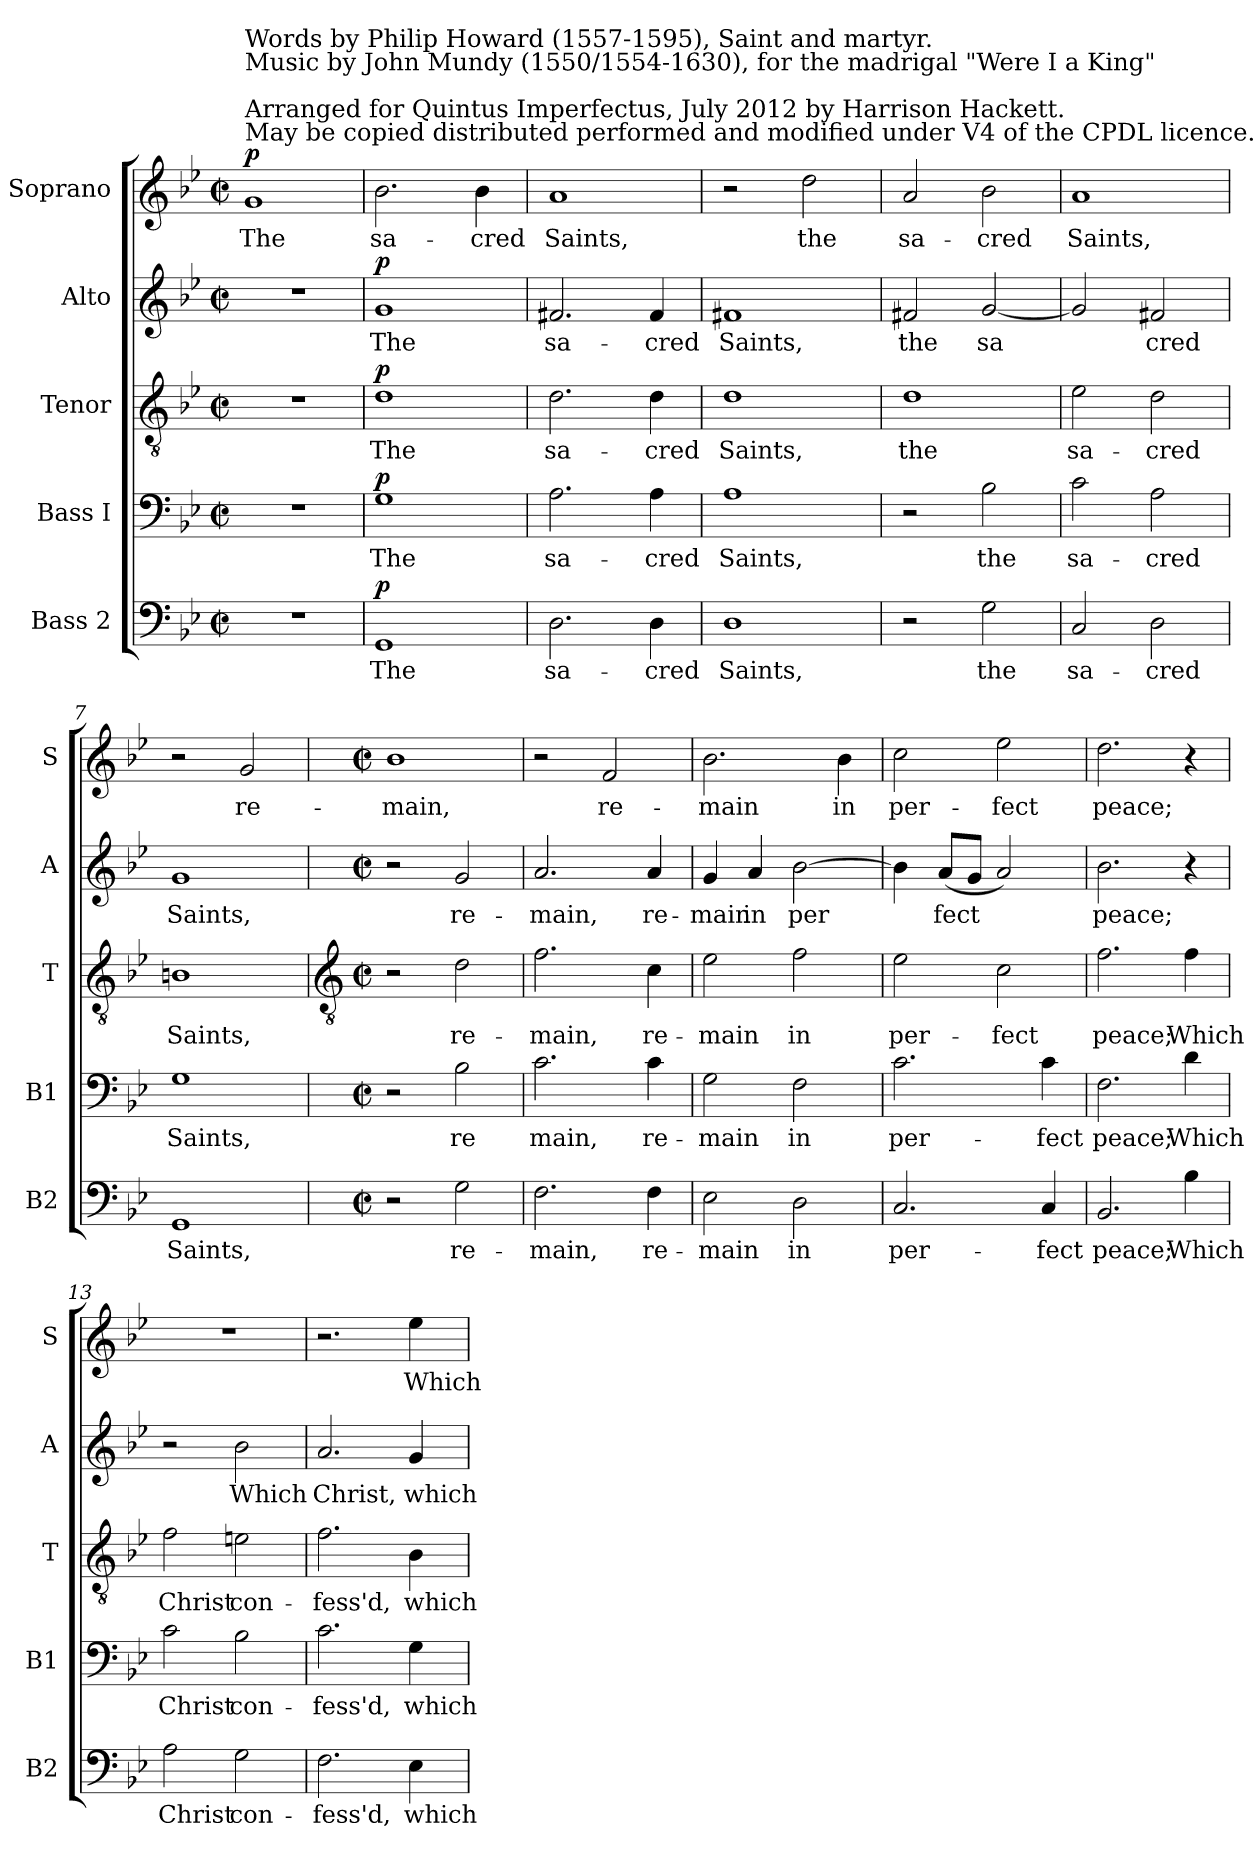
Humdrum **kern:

**kern	**text	**dynam	**kern	**text	**dynam	**kern	**text	**dynam	**kern	**text	**dynam	**kern	**text	**dynam
*part5	*part5	*part5	*part4	*part4	*part4	*part3	*part3	*part3	*part2	*part2	*part2	*part1	*part1	*part1
*staff5	*staff5	*staff5	*staff4	*staff4	*staff4	*staff3	*staff3	*staff3	*staff2	*staff2	*staff2	*staff1	*staff1	*staff1
*I"Bass 2	*	*	*I"Bass I	*	*	*I"Tenor	*	*	*I"Alto	*	*	*I"Soprano	*	*
*I'B2	*	*	*I'B1	*	*	*I'T	*	*	*I'A	*	*	*I'S	*	*
*clefF4	*	*	*clefF4	*	*	*clefGv2	*	*	*clefG2	*	*	*clefG2	*	*
*k[b-e-]	*	*	*k[b-e-]	*	*	*k[b-e-]	*	*	*k[b-e-]	*	*	*k[b-e-]	*	*
*B-:	*	*	*B-:	*	*	*B-:	*	*	*B-:	*	*	*B-:	*	*
*M2/2	*	*	*M2/2	*	*	*M2/2	*	*	*M2/2	*	*	*M2/2	*	*
*met(c|)	*	*	*met(c|)	*	*	*met(c|)	*	*	*met(c|)	*	*	*met(c|)	*	*
=1	=1	=1	=1	=1	=1	=1	=1	=1	=1	=1	=1	=1	=1	=1
!	!	!	!	!	!	!	!	!	!	!	!	!LO:TX:a:t=Words by Philip Howard (1557-1595), Saint and martyr.\nMusic by John Mundy (1550/1554-1630), for the madrigal "Were I a King"\n\nArranged for Quintus Imperfectus, July 2012 by Harrison Hackett.\nMay be copied distributed performed and modified under V4 of the CPDL licence.	!	!
!	!	!	!	!	!	!	!	!	!	!	!	!	!LO:LY:b	!LO:DY:a
1r	.	.	1r	.	.	1r	.	.	1r	.	.	1g	The	p
=2	=2	=2	=2	=2	=2	=2	=2	=2	=2	=2	=2	=2	=2	=2
!	!LO:LY:b	!LO:DY:a	!	!LO:LY:b	!LO:DY:a	!	!LO:LY:b	!LO:DY:a	!	!LO:LY:b	!LO:DY:a	!	!LO:LY:b	!
1GG	The	p	1G	The	p	1d	The	p	1g	The	p	2.b-	sa-	.
!	!	!	!	!	!	!	!	!	!	!	!	!	!LO:LY:b	!
.	.	.	.	.	.	.	.	.	.	.	.	4b-	-cred	.
=3	=3	=3	=3	=3	=3	=3	=3	=3	=3	=3	=3	=3	=3	=3
!	!LO:LY:b	!	!	!LO:LY:b	!	!	!LO:LY:b	!	!	!LO:LY:b	!	!	!LO:LY:b	!
2.D	sa-	.	2.A	sa-	.	2.d	sa-	.	2.f#X	sa-	.	1a	Saints,	.
!	!LO:LY:b	!	!	!LO:LY:b	!	!	!LO:LY:b	!	!	!LO:LY:b	!	!	!	!
4D	-cred	.	4A	-cred	.	4d	-cred	.	4f#	-cred	.	.	.	.
=4	=4	=4	=4	=4	=4	=4	=4	=4	=4	=4	=4	=4	=4	=4
!	!LO:LY:b	!	!	!LO:LY:b	!	!	!LO:LY:b	!	!	!LO:LY:b	!	!	!	!
1D	Saints,	.	1A	Saints,	.	1d	Saints,	.	1f#X	Saints,	.	2r	.	.
!	!	!	!	!	!	!	!	!	!	!	!	!	!LO:LY:b	!
.	.	.	.	.	.	.	.	.	.	.	.	2dd	the	.
=5	=5	=5	=5	=5	=5	=5	=5	=5	=5	=5	=5	=5	=5	=5
!	!	!	!	!	!	!	!LO:LY:b	!	!	!LO:LY:b	!	!	!LO:LY:b	!
2r	.	.	2r	.	.	1d	the	.	2f#X	the	.	2a	sa-	.
!	!LO:LY:b	!	!	!LO:LY:b	!	!	!	!	!	!LO:LY:b	!	!	!LO:LY:b	!
2G	the	.	2B-	the	.	.	.	.	[2g	sa	.	2b-	-cred	.
=6	=6	=6	=6	=6	=6	=6	=6	=6	=6	=6	=6	=6	=6	=6
!	!LO:LY:b	!	!	!LO:LY:b	!	!	!LO:LY:b	!	!	!	!	!	!LO:LY:b	!
2C	sa-	.	2c	sa-	.	2e-	sa-	.	2g]	.	.	1a	Saints,	.
!	!LO:LY:b	!	!	!LO:LY:b	!	!	!LO:LY:b	!	!	!LO:LY:b	!	!	!	!
2D	-cred	.	2A	-cred	.	2d	-cred	.	2f#X	cred	.	.	.	.
=7	=7	=7	=7	=7	=7	=7	=7	=7	=7	=7	=7	=7	=7	=7
!	!LO:LY:b	!	!	!LO:LY:b	!	!	!LO:LY:b	!	!	!LO:LY:b	!	!	!	!
1GG	Saints,	.	1G	Saints,	.	1Bn	Saints,	.	1g	Saints,	.	2r	.	.
!	!	!	!	!	!	!	!	!	!	!	!	!	!LO:LY:b	!
.	.	.	.	.	.	.	.	.	.	.	.	2g	re-	.
!!LO:LB:g=z
=8	=8	=8	=8	=8	=8	=8	=8	=8	=8	=8	=8	=8	=8	=8
*	*	*	*	*	*	*clefGv2	*	*	*	*	*	*	*	*
*M2/2	*	*	*M2/2	*	*	*M2/2	*	*	*M2/2	*	*	*M2/2	*	*
*met(c|)	*	*	*met(c|)	*	*	*met(c|)	*	*	*met(c|)	*	*	*met(c|)	*	*
!	!	!	!	!	!	!	!	!	!	!	!	!	!LO:LY:b	!
2r	.	.	2r	.	.	2r	.	.	2r	.	.	1b-	-main,	.
!	!LO:LY:b	!	!	!LO:LY:b	!	!	!LO:LY:b	!	!	!LO:LY:b	!	!	!	!
2G	re-	.	2B-	re	.	2d	re-	.	2g	re-	.	.	.	.
=9	=9	=9	=9	=9	=9	=9	=9	=9	=9	=9	=9	=9	=9	=9
!	!LO:LY:b	!	!	!LO:LY:b	!	!	!LO:LY:b	!	!	!LO:LY:b	!	!	!	!
2.F	-main,	.	2.c	main,	.	2.f	-main,	.	2.a	-main,	.	2r	.	.
!	!	!	!	!	!	!	!	!	!	!	!	!	!LO:LY:b	!
.	.	.	.	.	.	.	.	.	.	.	.	2f	re-	.
!	!LO:LY:b	!	!	!LO:LY:b	!	!	!LO:LY:b	!	!	!LO:LY:b	!	!	!	!
4F	re-	.	4c	re-	.	4c	re-	.	4a	re-	.	.	.	.
=10	=10	=10	=10	=10	=10	=10	=10	=10	=10	=10	=10	=10	=10	=10
!	!LO:LY:b	!	!	!LO:LY:b	!	!	!LO:LY:b	!	!	!LO:LY:b	!	!	!LO:LY:b	!
2E-	-main	.	2G	-main	.	2e-	-main	.	4g	-main	.	2.b-	-main	.
!	!	!	!	!	!	!	!	!	!	!LO:LY:b	!	!	!	!
.	.	.	.	.	.	.	.	.	4a	in	.	.	.	.
!	!LO:LY:b	!	!	!LO:LY:b	!	!	!LO:LY:b	!	!	!LO:LY:b	!	!	!	!
2D	in	.	2F	in	.	2f	in	.	[2b-	per	.	.	.	.
!	!	!	!	!	!	!	!	!	!	!	!	!	!LO:LY:b	!
.	.	.	.	.	.	.	.	.	.	.	.	4b-	in	.
=11	=11	=11	=11	=11	=11	=11	=11	=11	=11	=11	=11	=11	=11	=11
!	!LO:LY:b	!	!	!LO:LY:b	!	!	!LO:LY:b	!	!	!	!	!	!LO:LY:b	!
2.C	per-	.	2.c	per-	.	2e-	per-	.	4b-]	.	.	2cc	per-	.
!	!	!	!	!	!	!	!	!	!	!LO:LY:b	!	!	!	!
.	.	.	.	.	.	.	.	.	(<8aL	fect	.	.	.	.
.	.	.	.	.	.	.	.	.	8gJ	.	.	.	.	.
!	!	!	!	!	!	!	!LO:LY:b	!	!	!	!	!	!LO:LY:b	!
.	.	.	.	.	.	2c	-fect	.	2a)	.	.	2ee-	-fect	.
!	!LO:LY:b	!	!	!LO:LY:b	!	!	!	!	!	!	!	!	!	!
4C	-fect	.	4c	-fect	.	.	.	.	.	.	.	.	.	.
=12	=12	=12	=12	=12	=12	=12	=12	=12	=12	=12	=12	=12	=12	=12
!	!LO:LY:b	!	!	!LO:LY:b	!	!	!LO:LY:b	!	!	!LO:LY:b	!	!	!LO:LY:b	!
2.BB-	peace;	.	2.F	peace;	.	2.f	peace;	.	2.b-	peace;	.	2.dd	peace;	.
!	!LO:LY:b	!	!	!LO:LY:b	!	!	!LO:LY:b	!	!	!	!	!	!	!
4B-	Which	.	4d	Which	.	4f	Which	.	4r	.	.	4r	.	.
=13	=13	=13	=13	=13	=13	=13	=13	=13	=13	=13	=13	=13	=13	=13
!	!LO:LY:b	!	!	!LO:LY:b	!	!	!LO:LY:b	!	!	!	!	!	!	!
2A	Christ	.	2c	Christ	.	2f	Christ	.	2r	.	.	1r	.	.
!	!LO:LY:b	!	!	!LO:LY:b	!	!	!LO:LY:b	!	!	!LO:LY:b	!	!	!	!
2G	con-	.	2B-	con-	.	2en	con-	.	2b-	Which	.	.	.	.
=14	=14	=14	=14	=14	=14	=14	=14	=14	=14	=14	=14	=14	=14	=14
!	!LO:LY:b	!	!	!LO:LY:b	!	!	!LO:LY:b	!	!	!LO:LY:b	!	!	!	!
2.F	-fess'd,	.	2.c	-fess'd,	.	2.f	-fess'd,	.	2.a	Christ,	.	2.r	.	.
!	!LO:LY:b	!	!	!LO:LY:b	!	!	!LO:LY:b	!	!	!LO:LY:b	!	!	!LO:LY:b	!
4E-	which	.	4G	which	.	4B-	which	.	4g	which	.	4ee-	Which	.
=	=	=	=	=	=	=	=	=	=	=	=	=	=	=
*-	*-	*-	*-	*-	*-	*-	*-	*-	*-	*-	*-	*-	*-	*-
